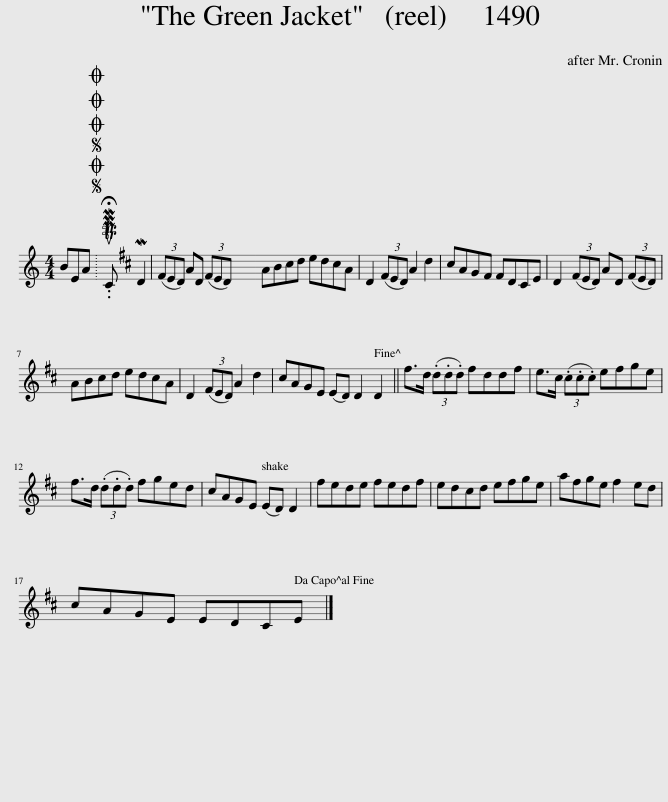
X:1
L:1/8
M:4/4
I:linebreak $
K:C
V:1 treble
V:1
 BEA |SOSOOO .!fermata!PMTuC MD2 (3(^FED) AD (3(FED) | AB^cd edcA | D2 (3(^FED) A2 d2 | ^cAG^F FD^CE | %5
 D2 (3(^FED) AD (3(FED) |$ AB^cd edcA | D2 (3(^FED) A2 d2 | ^cAGE (ED) D2 D2 || ^f>d (3(.d.d.d) fddf | %10
 e>^c (3(.c.c.c) e^fge |$ ^f>d (3(.d.d.d) fged | ^cAGE (ED) D2 | ^fede fedf | ed^cd e^fge | %15
 a^fge f2 ed |$ ^cAGE ED^CE |] %17
